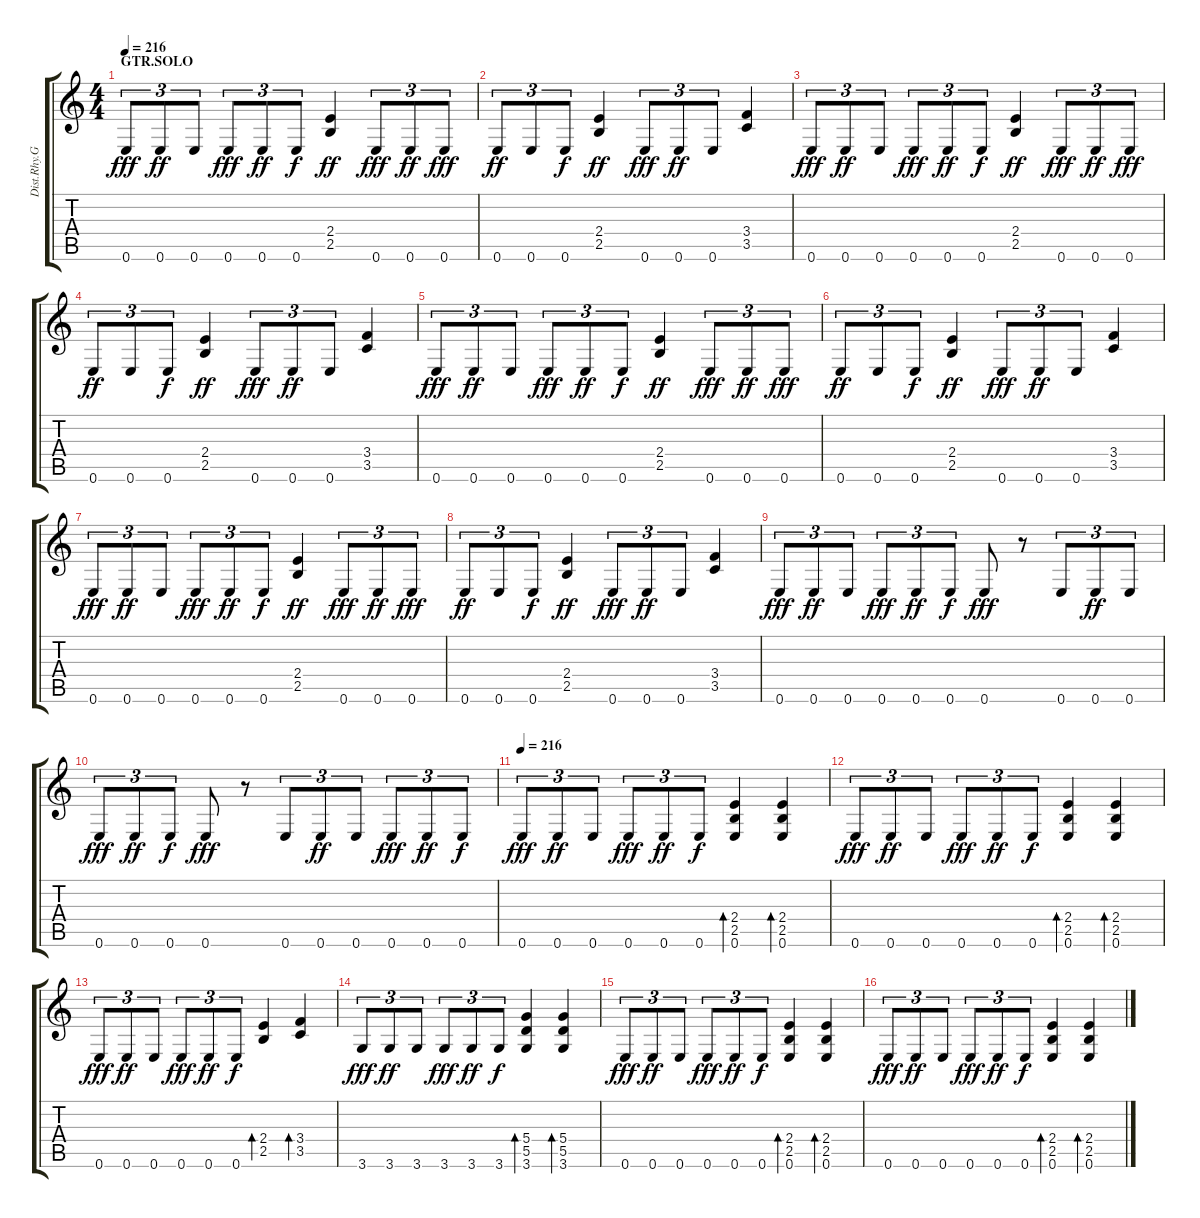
\track ("Dist.Rhy.Gtr.1" "Dist.Rhy.G") {instrument distortionguitar}
\staff {score tabs}
\tuning (E4 B3 G3 D3 A2 E2) {hide}
\ts (4 4)
\section ("" "GTR.SOLO")
\tempo 216
\clef g2
\ks c
0.6.8{tu (3 2) dy fff} 0.6.8{tu (3 2) dy ff} 0.6.8{tu (3 2)} 0.6.8{tu (3 2) dy fff} 0.6.8{tu (3 2) dy ff} 0.6.8{tu (3 2) dy f} (2.4 2.5).4{dy ff} 0.6.8{tu (3 2) dy fff} 0.6.8{tu (3 2) dy ff} 0.6.8{tu (3 2) dy fff} |
0.6.8{tu (3 2) dy ff} 0.6.8{tu (3 2)} 0.6.8{tu (3 2) dy f} (2.4 2.5).4{dy ff} 0.6.8{tu (3 2) dy fff} 0.6.8{tu (3 2) dy ff} 0.6.8{tu (3 2)} (3.4 3.5).4 |
0.6.8{tu (3 2) dy fff} 0.6.8{tu (3 2) dy ff} 0.6.8{tu (3 2)} 0.6.8{tu (3 2) dy fff} 0.6.8{tu (3 2) dy ff} 0.6.8{tu (3 2) dy f} (2.4 2.5).4{dy ff} 0.6.8{tu (3 2) dy fff} 0.6.8{tu (3 2) dy ff} 0.6.8{tu (3 2) dy fff} |
0.6.8{tu (3 2) dy ff} 0.6.8{tu (3 2)} 0.6.8{tu (3 2) dy f} (2.4 2.5).4{dy ff} 0.6.8{tu (3 2) dy fff} 0.6.8{tu (3 2) dy ff} 0.6.8{tu (3 2)} (3.4 3.5).4 |
0.6.8{tu (3 2) dy fff} 0.6.8{tu (3 2) dy ff} 0.6.8{tu (3 2)} 0.6.8{tu (3 2) dy fff} 0.6.8{tu (3 2) dy ff} 0.6.8{tu (3 2) dy f} (2.4 2.5).4{dy ff} 0.6.8{tu (3 2) dy fff} 0.6.8{tu (3 2) dy ff} 0.6.8{tu (3 2) dy fff} |
0.6.8{tu (3 2) dy ff} 0.6.8{tu (3 2)} 0.6.8{tu (3 2) dy f} (2.4 2.5).4{dy ff} 0.6.8{tu (3 2) dy fff} 0.6.8{tu (3 2) dy ff} 0.6.8{tu (3 2)} (3.4 3.5).4 |
0.6.8{tu (3 2) dy fff} 0.6.8{tu (3 2) dy ff} 0.6.8{tu (3 2)} 0.6.8{tu (3 2) dy fff} 0.6.8{tu (3 2) dy ff} 0.6.8{tu (3 2) dy f} (2.4 2.5).4{dy ff} 0.6.8{tu (3 2) dy fff} 0.6.8{tu (3 2) dy ff} 0.6.8{tu (3 2) dy fff} |
0.6.8{tu (3 2) dy ff} 0.6.8{tu (3 2)} 0.6.8{tu (3 2) dy f} (2.4 2.5).4{dy ff} 0.6.8{tu (3 2) dy fff} 0.6.8{tu (3 2) dy ff} 0.6.8{tu (3 2)} (3.4 3.5).4 |
0.6.8{tu (3 2) dy fff} 0.6.8{tu (3 2) dy ff} 0.6.8{tu (3 2)} 0.6.8{tu (3 2) dy fff} 0.6.8{tu (3 2) dy ff} 0.6.8{tu (3 2) dy f} 0.6.8{dy fff} r.8 0.6.8{tu (3 2)} 0.6.8{tu (3 2) dy ff} 0.6.8{tu (3 2)} |
0.6.8{tu (3 2) dy fff} 0.6.8{tu (3 2) dy ff} 0.6.8{tu (3 2) dy f} 0.6.8{dy fff} r.8 0.6.8{tu (3 2)} 0.6.8{tu (3 2) dy ff} 0.6.8{tu (3 2)} 0.6.8{tu (3 2) dy fff} 0.6.8{tu (3 2) dy ff} 0.6.8{tu (3 2) dy f} |
\tempo 216
0.6.8{tu (3 2) dy fff} 0.6.8{tu (3 2) dy ff} 0.6.8{tu (3 2)} 0.6.8{tu (3 2) dy fff} 0.6.8{tu (3 2) dy ff} 0.6.8{tu (3 2) dy f} (2.4 2.5 0.6).4{bd 30} (2.4 2.5 0.6).4{bd 30} |
0.6.8{tu (3 2) dy fff} 0.6.8{tu (3 2) dy ff} 0.6.8{tu (3 2)} 0.6.8{tu (3 2) dy fff} 0.6.8{tu (3 2) dy ff} 0.6.8{tu (3 2) dy f} (2.4 2.5 0.6).4{bd 30} (2.4 2.5 0.6).4{bd 30} |
0.6.8{tu (3 2) dy fff} 0.6.8{tu (3 2) dy ff} 0.6.8{tu (3 2)} 0.6.8{tu (3 2) dy fff} 0.6.8{tu (3 2) dy ff} 0.6.8{tu (3 2) dy f} (2.4 2.5).4{bd 30} (3.4 3.5).4{bd 30} |
3.6.8{tu (3 2) dy fff} 3.6.8{tu (3 2) dy ff} 3.6.8{tu (3 2)} 3.6.8{tu (3 2) dy fff} 3.6.8{tu (3 2) dy ff} 3.6.8{tu (3 2) dy f} (5.4 5.5 3.6).4{bd 30} (5.4 5.5 3.6).4{bd 30} |
0.6.8{tu (3 2) dy fff} 0.6.8{tu (3 2) dy ff} 0.6.8{tu (3 2)} 0.6.8{tu (3 2) dy fff} 0.6.8{tu (3 2) dy ff} 0.6.8{tu (3 2) dy f} (2.4 2.5 0.6).4{bd 30} (2.4 2.5 0.6).4{bd 30} |
0.6.8{tu (3 2) dy fff} 0.6.8{tu (3 2) dy ff} 0.6.8{tu (3 2)} 0.6.8{tu (3 2) dy fff} 0.6.8{tu (3 2) dy ff} 0.6.8{tu (3 2) dy f} (2.4 2.5 0.6).4{bd 30} (2.4 2.5 0.6).4{bd 30}
